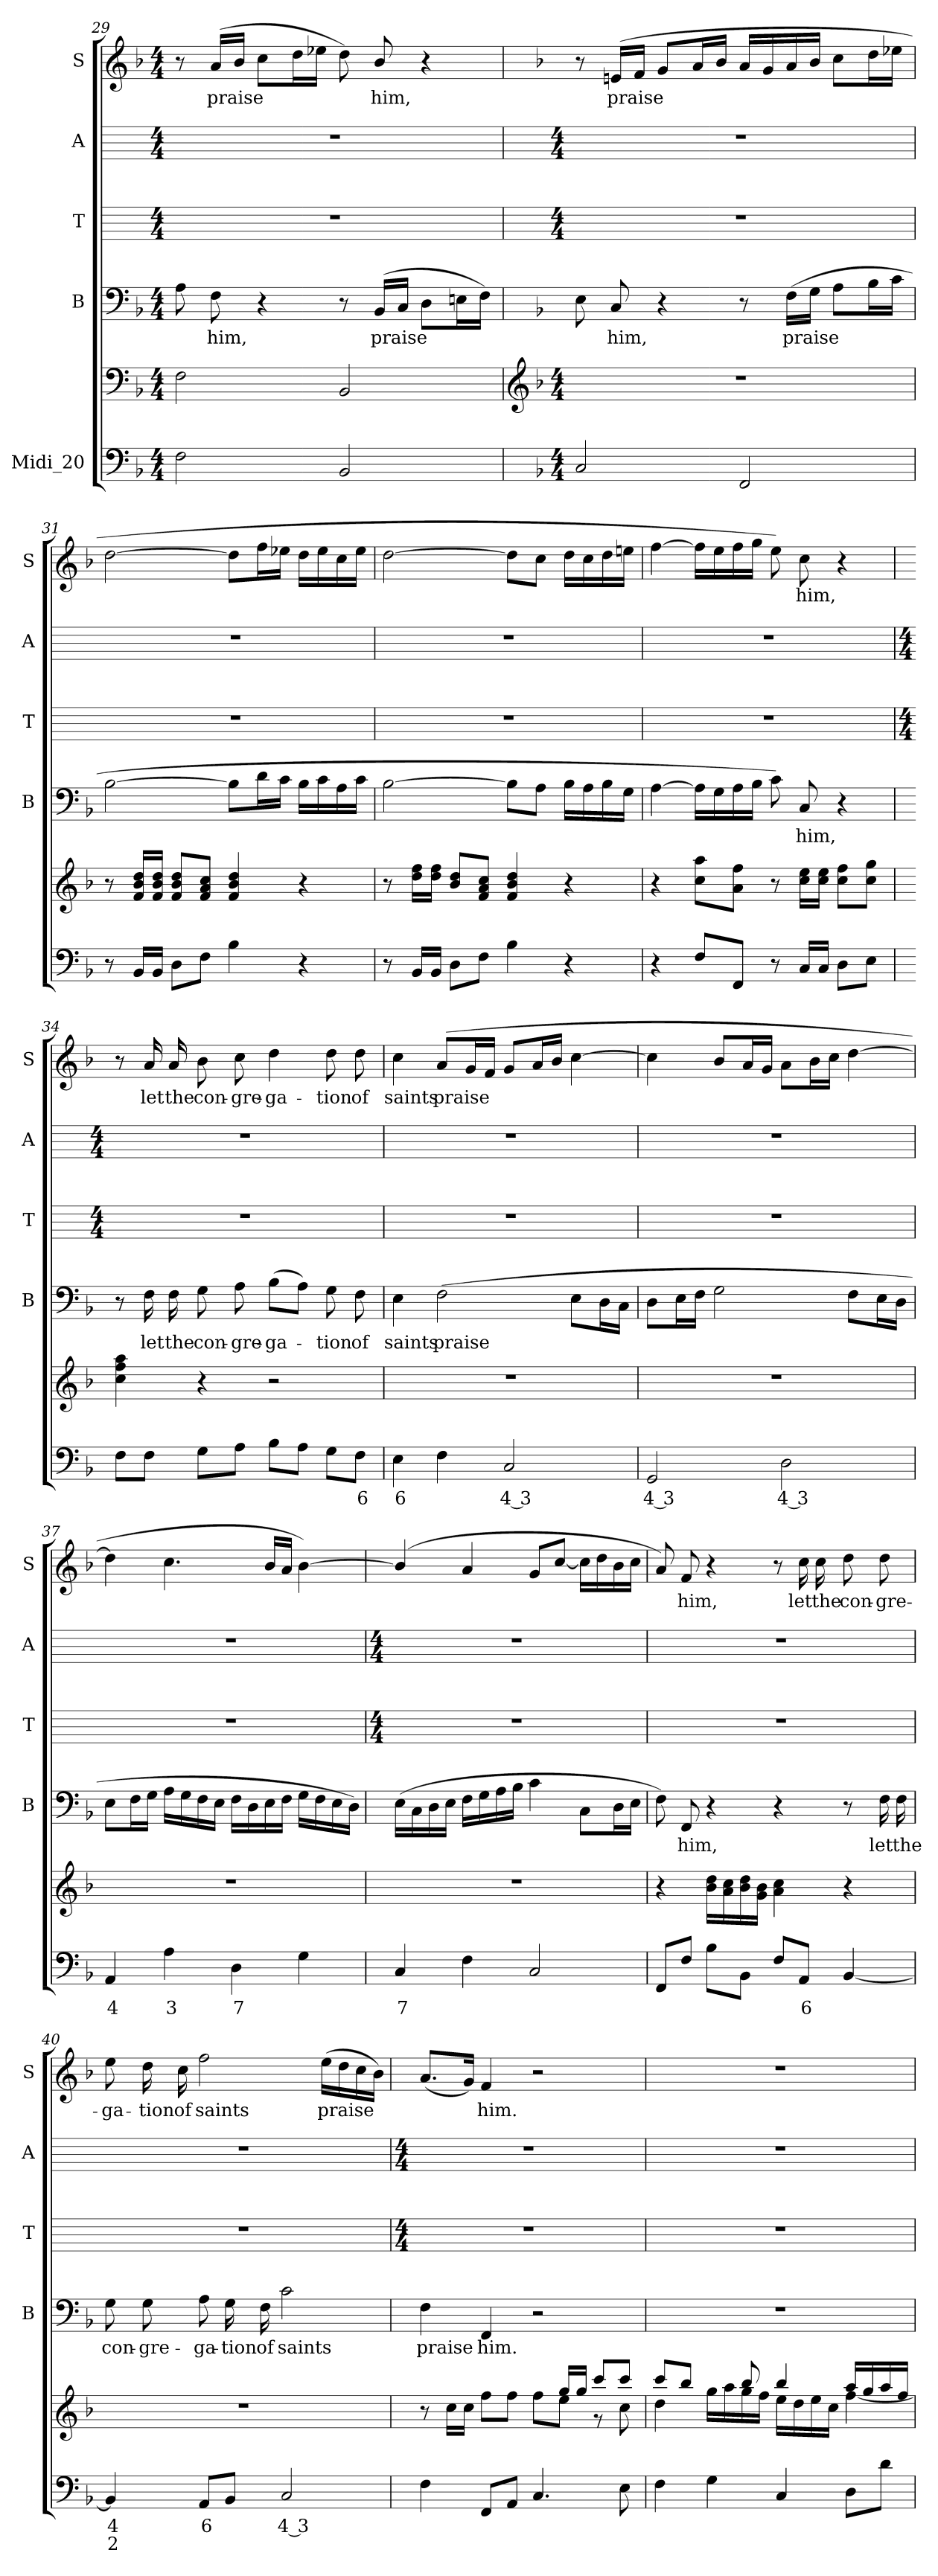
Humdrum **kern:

**kern	**text	**text	**kern	**kern	**text	**kern	**kern	**kern	**text
*part5	*part5	*part5	*part5	*part4	*part4	*part3	*part2	*part1	*part1
*staff6	*staff6	*staff6	*staff5	*staff4	*staff4	*staff3	*staff2	*staff1	*staff1
*I"Midi_20	*	*	*	*I"B	*	*I"T	*I"A	*I"S	*
*	*	*	*	*I'B	*	*I'T	*I'A	*I'S	*
*clefF4	*	*	*clefF4	*clefF4	*	*	*	*clefG2	*
*k[b-]	*	*	*k[b-]	*k[b-]	*	*	*	*k[b-]	*
*F:	*	*	*F:	*F:	*	*	*	*F:	*
*M4/4	*	*	*M4/4	*M4/4	*	*M4/4	*M4/4	*M4/4	*
=29	=29	=29	=29	=29	=29	=29	=29	=29	=29
2F	.	.	2F	8A	.	1r	1r	8r	.
!	!	!	!	!	!LO:LY:b	!	!	!	!LO:LY:b
.	.	.	.	8F	him,	.	.	(>16aLL	praise
.	.	.	.	.	.	.	.	16b-JJ	.
.	.	.	.	4r	.	.	.	8ccL	.
.	.	.	.	.	.	.	.	16ddL	.
.	.	.	.	.	.	.	.	16ee-XJJ	.
2BB-	.	.	2BB-	8r	.	.	.	8dd)	.
!	!	!	!	!	!LO:LY:b	!	!	!	!LO:LY:b
.	.	.	.	(>16BB-LL	praise	.	.	8b-/	him,
.	.	.	.	16CJJ	.	.	.	.	.
.	.	.	.	8DL	.	.	.	4r	.
.	.	.	.	16EnL	.	.	.	.	.
.	.	.	.	16FJJ)	.	.	.	.	.
!!LO:LB:g=z
=30	=30	=30	=30	=30	=30	=30	=30	=30	=30
*	*	*	*clefG2	*	*	*	*	*	*
*k[b-]	*	*	*k[b-]	*	*	*	*	*	*
*F:	*	*	*F:	*	*	*	*	*	*
*M4/4	*	*	*M4/4	*	*	*M4/4	*M4/4	*	*
2C	.	.	1r	8E	.	1r	1r	8r	.
!	!	!	!	!	!LO:LY:b	!	!	!	!LO:LY:b
.	.	.	.	8C	him,	.	.	(>16enLL	praise
.	.	.	.	.	.	.	.	16fJJ	.
.	.	.	.	4r	.	.	.	8gL	.
.	.	.	.	.	.	.	.	16aL	.
.	.	.	.	.	.	.	.	16b-JJ	.
2FF	.	.	.	8r	.	.	.	16aLL	.
.	.	.	.	.	.	.	.	16g	.
!	!	!	!	!	!LO:LY:b	!	!	!	!
.	.	.	.	(>16FLL	praise	.	.	16a	.
.	.	.	.	16GJJ	.	.	.	16b-JJ	.
.	.	.	.	8AL	.	.	.	8ccL	.
.	.	.	.	16B-L	.	.	.	16ddL	.
.	.	.	.	16cJJ	.	.	.	16ee-XJJ	.
=31	=31	=31	=31	=31	=31	=31	=31	=31	=31
8r	.	.	8r	[2B-	.	1r	1r	[2dd	.
16BB-LL	.	.	16f 16b- 16ddLL	.	.	.	.	.	.
16BB-JJ	.	.	16f 16b- 16ddJJ	.	.	.	.	.	.
8DL	.	.	8f 8b- 8ddL	.	.	.	.	.	.
8FJ	.	.	8f 8a 8ccJ	.	.	.	.	.	.
4B-	.	.	4f 4b- 4dd	8B-L]	.	.	.	8ddL]	.
.	.	.	.	16dL	.	.	.	16ffL	.
.	.	.	.	16cJJ	.	.	.	16ee-XJJ	.
4r	.	.	4r	16B-LL	.	.	.	16ddLL	.
.	.	.	.	16c	.	.	.	16ee-	.
.	.	.	.	16A	.	.	.	16cc	.
.	.	.	.	16cJJ	.	.	.	16ee-JJ	.
=32	=32	=32	=32	=32	=32	=32	=32	=32	=32
8r	.	.	8r	[2B-	.	1r	1r	[2dd	.
16BB-LL	.	.	16dd 16ffLL	.	.	.	.	.	.
16BB-JJ	.	.	16dd 16ffJJ	.	.	.	.	.	.
8DL	.	.	8b- 8ddL	.	.	.	.	.	.
8FJ	.	.	8f 8a 8ccJ	.	.	.	.	.	.
4B-	.	.	4f 4b- 4dd	8B-L]	.	.	.	8ddL]	.
.	.	.	.	8AJ	.	.	.	8ccJ	.
4r	.	.	4r	16B-LL	.	.	.	16ddLL	.
.	.	.	.	16A	.	.	.	16cc	.
.	.	.	.	16B-	.	.	.	16dd	.
.	.	.	.	16GJJ	.	.	.	16eenJJ	.
=33	=33	=33	=33	=33	=33	=33	=33	=33	=33
4r	.	.	4r	[4A	.	1r	1r	[4ff	.
8FL	.	.	8cc 8aaL	16ALL]	.	.	.	16ffLL]	.
.	.	.	.	16G	.	.	.	16ee	.
8FFJ	.	.	8a 8ffJ	16A	.	.	.	16ff	.
.	.	.	.	16B-JJ	.	.	.	16ggJJ	.
8r	.	.	8r	8c)	.	.	.	8ee)	.
!	!	!	!	!	!LO:LY:b	!	!	!	!LO:LY:b
16CLL	.	.	16cc 16eeLL	8C	him,	.	.	8cc	him,
16CJJ	.	.	16cc 16eeJJ	.	.	.	.	.	.
8DL	.	.	8cc 8ffL	4r	.	.	.	4r	.
8EJ	.	.	8cc 8ggJ	.	.	.	.	.	.
!!LO:LB:g=z
=34	=34	=34	=34	=34	=34	=34	=34	=34	=34
*	*	*	*	*	*	*M4/4	*M4/4	*	*
8FL	.	.	4cc 4ff 4aa	8r	.	1r	1r	8r	.
!	!	!	!	!	!LO:LY:b	!	!	!	!LO:LY:b
8FJ	.	.	.	16F	let	.	.	16a	let
!	!	!	!	!	!LO:LY:b	!	!	!	!LO:LY:b
.	.	.	.	16F	the	.	.	16a	the
!	!	!	!	!	!LO:LY:b	!	!	!	!LO:LY:b
8GL	.	.	4r	8G	con-	.	.	8b-	con-
!	!	!	!	!	!LO:LY:b	!	!	!	!LO:LY:b
8AJ	.	.	.	8A	-gre-	.	.	8cc	-gre-
!	!	!	!	!	!LO:LY:b	!	!	!	!LO:LY:b
8B-L	.	.	2r	(>8B-L	-ga-	.	.	4dd	-ga-
8AJ	.	.	.	8AJ)	.	.	.	.	.
!	!	!	!	!	!LO:LY:b	!	!	!	!LO:LY:b
8GL	.	.	.	8G	tion	.	.	8dd	-tion
!	!LO:LY:b	!	!	!	!LO:LY:b	!	!	!	!LO:LY:b
8FJ	6	.	.	8F	of	.	.	8dd	of
=35	=35	=35	=35	=35	=35	=35	=35	=35	=35
!	!LO:LY:b	!	!	!	!LO:LY:b	!	!	!	!LO:LY:b
4E	6	.	1r	4E	saints	1r	1r	4cc	saints
!	!	!	!	!	!LO:LY:b	!	!	!	!LO:LY:b
4F	.	.	.	(>2F	praise	.	.	(<8aL	praise
.	.	.	.	.	.	.	.	16gL	.
.	.	.	.	.	.	.	.	16fJJ	.
!	!LO:LY:b	!	!	!	!	!	!	!	!
2C	4 3	.	.	.	.	.	.	8gL	.
.	.	.	.	.	.	.	.	16aL	.
.	.	.	.	.	.	.	.	16b-JJ	.
.	.	.	.	8EL	.	.	.	[4cc	.
.	.	.	.	16DL	.	.	.	.	.
.	.	.	.	16CJJ	.	.	.	.	.
=36	=36	=36	=36	=36	=36	=36	=36	=36	=36
!	!LO:LY:b	!	!	!	!	!	!	!	!
2GG	4 3	.	1r	8DL	.	1r	1r	4cc]	.
.	.	.	.	16EL	.	.	.	.	.
.	.	.	.	16FJJ	.	.	.	.	.
.	.	.	.	2G	.	.	.	8b-L	.
.	.	.	.	.	.	.	.	16aL	.
.	.	.	.	.	.	.	.	16gJJ	.
!	!LO:LY:b	!	!	!	!	!	!	!	!
2D	4 3	.	.	.	.	.	.	8aL	.
.	.	.	.	.	.	.	.	16b-L	.
.	.	.	.	.	.	.	.	16ccJJ	.
.	.	.	.	8FL	.	.	.	[4dd	.
.	.	.	.	16EL	.	.	.	.	.
.	.	.	.	16DJJ	.	.	.	.	.
=37	=37	=37	=37	=37	=37	=37	=37	=37	=37
!	!LO:LY:b	!	!	!	!	!	!	!	!
4AA	4	.	1r	8EL	.	1r	1r	4dd]	.
.	.	.	.	16FL	.	.	.	.	.
.	.	.	.	16GJJ	.	.	.	.	.
!	!LO:LY:b	!	!	!	!	!	!	!	!
4A	3	.	.	16ALL	.	.	.	4.cc	.
.	.	.	.	16G	.	.	.	.	.
.	.	.	.	16F	.	.	.	.	.
.	.	.	.	16EJJ	.	.	.	.	.
!	!LO:LY:b	!	!	!	!	!	!	!	!
4D	7	.	.	16FLL	.	.	.	.	.
.	.	.	.	16D	.	.	.	.	.
.	.	.	.	16E	.	.	.	16b-LL	.
.	.	.	.	16FJJ	.	.	.	16aJJ	.
4G	.	.	.	16GLL	.	.	.	[4b-)	.
.	.	.	.	16F	.	.	.	.	.
.	.	.	.	16E	.	.	.	.	.
.	.	.	.	16DJJ)	.	.	.	.	.
!!LO:LB:g=z
=38	=38	=38	=38	=38	=38	=38	=38	=38	=38
*	*	*	*	*	*	*M4/4	*M4/4	*	*
!	!LO:LY:b	!	!	!	!	!	!	!	!
4C	7	.	1r	(>16ELL	.	1r	1r	(>4b-/]	.
.	.	.	.	16C	.	.	.	.	.
.	.	.	.	16D	.	.	.	.	.
.	.	.	.	16EJJ	.	.	.	.	.
4F	.	.	.	16FLL	.	.	.	4a	.
.	.	.	.	16G	.	.	.	.	.
.	.	.	.	16A	.	.	.	.	.
.	.	.	.	16B-JJ	.	.	.	.	.
2C	.	.	.	4c	.	.	.	8gL	.
.	.	.	.	.	.	.	.	[8ccJ	.
.	.	.	.	8CL	.	.	.	16ccLL]	.
.	.	.	.	.	.	.	.	16dd	.
.	.	.	.	16DL	.	.	.	16b-	.
.	.	.	.	16EJJ	.	.	.	16ccJJ	.
=39	=39	=39	=39	=39	=39	=39	=39	=39	=39
8FFL	.	.	4r	8F)	.	1r	1r	8a)	.
!	!	!	!	!	!LO:LY:b	!	!	!	!LO:LY:b
8FJ	.	.	.	8FF	him,	.	.	8f	him,
8B-L	.	.	16b- 16ddLL	4r	.	.	.	4r	.
.	.	.	16a 16cc	.	.	.	.	.	.
8BB-J	.	.	16b- 16dd	.	.	.	.	.	.
.	.	.	16g 16b-JJ	.	.	.	.	.	.
8FL	.	.	4a 4cc	4r	.	.	.	8r	.
!	!LO:LY:b	!	!	!	!	!	!	!	!LO:LY:b
8AAJ	6	.	.	.	.	.	.	16cc	let
!	!	!	!	!	!	!	!	!	!LO:LY:b
.	.	.	.	.	.	.	.	16cc	the
!	!	!	!	!	!	!	!	!	!LO:LY:b
[4BB-	.	.	4r	8r	.	.	.	8dd	con-
!	!	!	!	!	!LO:LY:b	!	!	!	!LO:LY:b
.	.	.	.	16F	let	.	.	8dd	-gre-
!	!	!	!	!	!LO:LY:b	!	!	!	!
.	.	.	.	16F	the	.	.	.	.
=40	=40	=40	=40	=40	=40	=40	=40	=40	=40
!	!LO:LY:b	!LO:LY:b	!	!	!LO:LY:b	!	!	!	!LO:LY:b
4BB-]	4	2	1r	8G	con-	1r	1r	8ee	-ga-
!	!	!	!	!	!LO:LY:b	!	!	!	!LO:LY:b
.	.	.	.	8G	-gre-	.	.	16dd	-tion
!	!	!	!	!	!	!	!	!	!LO:LY:b
.	.	.	.	.	.	.	.	16cc	of
!	!LO:LY:b	!	!	!	!LO:LY:b	!	!	!	!LO:LY:b
8AAL	6	.	.	8A	-ga-	.	.	2ff	saints
!	!	!	!	!	!LO:LY:b	!	!	!	!
8BB-J	.	.	.	16G	-tion	.	.	.	.
!	!	!	!	!	!LO:LY:b	!	!	!	!
.	.	.	.	16F	of	.	.	.	.
!	!LO:LY:b	!	!	!	!LO:LY:b	!	!	!	!
2C	4 3	.	.	2c	saints	.	.	.	.
!	!	!	!	!	!	!	!	!	!LO:LY:b
.	.	.	.	.	.	.	.	(>16eeLL	praise
.	.	.	.	.	.	.	.	16dd	.
.	.	.	.	.	.	.	.	16cc	.
.	.	.	.	.	.	.	.	16b-JJ)	.
!!LO:LB:g=z
=41	=41	=41	=41	=41	=41	=41	=41	=41	=41
*	*	*	*	*	*	*M4/4	*M4/4	*	*
*	*	*	*^	*	*	*	*	*	*
!	!	!	!	!	!	!LO:LY:b	!	!	!	!
4F	.	.	2ryy	8r	4F	praise	1r	1r	(<8.aL	.
.	.	.	.	16cc\LL	.	.	.	.	.	.
.	.	.	.	16cc\JJ	.	.	.	.	16gJ)	.
!	!	!	!	!	!	!LO:LY:b	!	!	!	!LO:LY:b
8FFL	.	.	.	8ff\L	4FF	him.	.	.	4f	him.
8AAJ	.	.	.	8ff\J	.	.	.	.	.	.
4.C	.	.	8ryy	8ff\L	2r	.	.	.	2r	.
.	.	.	16gg/LL	8ee\J	.	.	.	.	.	.
.	.	.	16gg/JJ	.	.	.	.	.	.	.
.	.	.	8ccc/L	8r	.	.	.	.	.	.
8E	.	.	8ccc/J	8cc\	.	.	.	.	.	.
=42	=42	=42	=42	=42	=42	=42	=42	=42	=42	=42
4F	.	.	8ccc/L	4dd\	1r	.	1r	1r	1r	.
.	.	.	8bb-/J	.	.	.	.	.	.	.
4G	.	.	8ryy	16gg\LL	.	.	.	.	.	.
.	.	.	.	16aa\	.	.	.	.	.	.
.	.	.	8bb-/	16gg\	.	.	.	.	.	.
.	.	.	.	16ff\JJ	.	.	.	.	.	.
4C	.	.	4bb-/	16ee\LL	.	.	.	.	.	.
.	.	.	.	16dd\	.	.	.	.	.	.
.	.	.	.	16ee\	.	.	.	.	.	.
.	.	.	.	16cc\JJ	.	.	.	.	.	.
8DL	.	.	16aa/LL	[4ff\	.	.	.	.	.	.
.	.	.	16gg/	.	.	.	.	.	.	.
8dJ	.	.	16aa/	.	.	.	.	.	.	.
.	.	.	16ff/JJ	.	.	.	.	.	.	.
*	*	*	*v	*v	*	*	*	*	*	*
=	=	=	=	=	=	=	=	=	=
*-	*-	*-	*-	*-	*-	*-	*-	*-	*-
